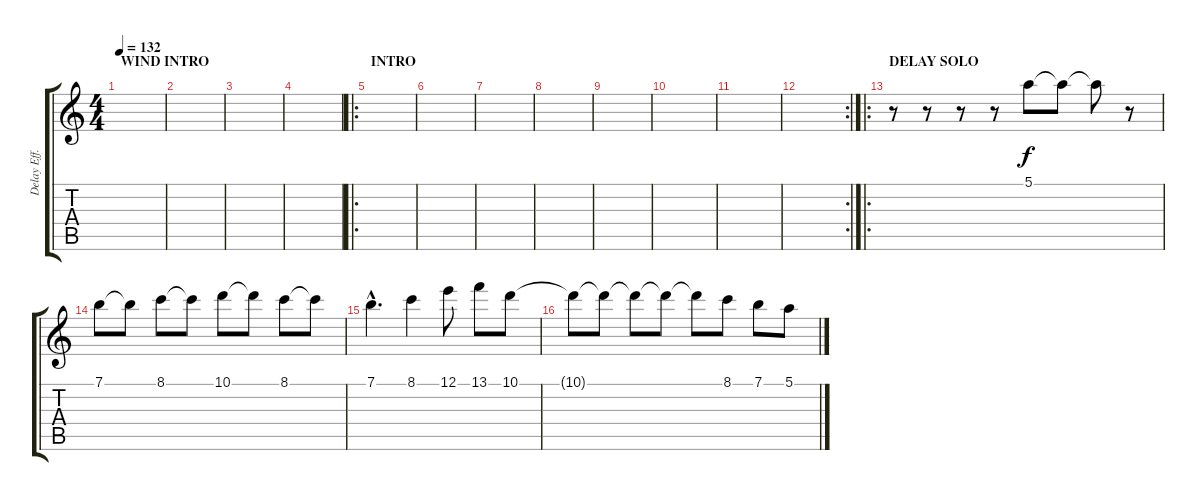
\track ("Delay Eff." "Delay Eff.") {instrument overdrivenguitar}
\staff {score tabs}
\tuning (E4 B3 G3 D3 A2 E2) {hide}
\ts (4 4)
\section ("" "WIND INTRO")
\tempo 132
\clef g2
\ks c
|
|
|
|
\ro
\section ("" "INTRO")
|
|
|
|
|
|
|
\rc 2
|
\ro
\section ("" "DELAY SOLO")
r.8 r.8 r.8 r.8 5.1.8 5.1{t}.8 5.1{t}.8 r.8 |
7.1.8 7.1{t}.8 8.1.8 8.1{t}.8 10.1.8 10.1{t}.8 8.1.8 8.1{t}.8 |
7.1{hac}.4{d} 8.1.4 12.1.8 13.1.8 10.1.8 |
10.1{t}.8 10.1{t}.8 10.1{t}.8 10.1{t}.8 10.1{t}.8 8.1.8 7.1.8 5.1.8
